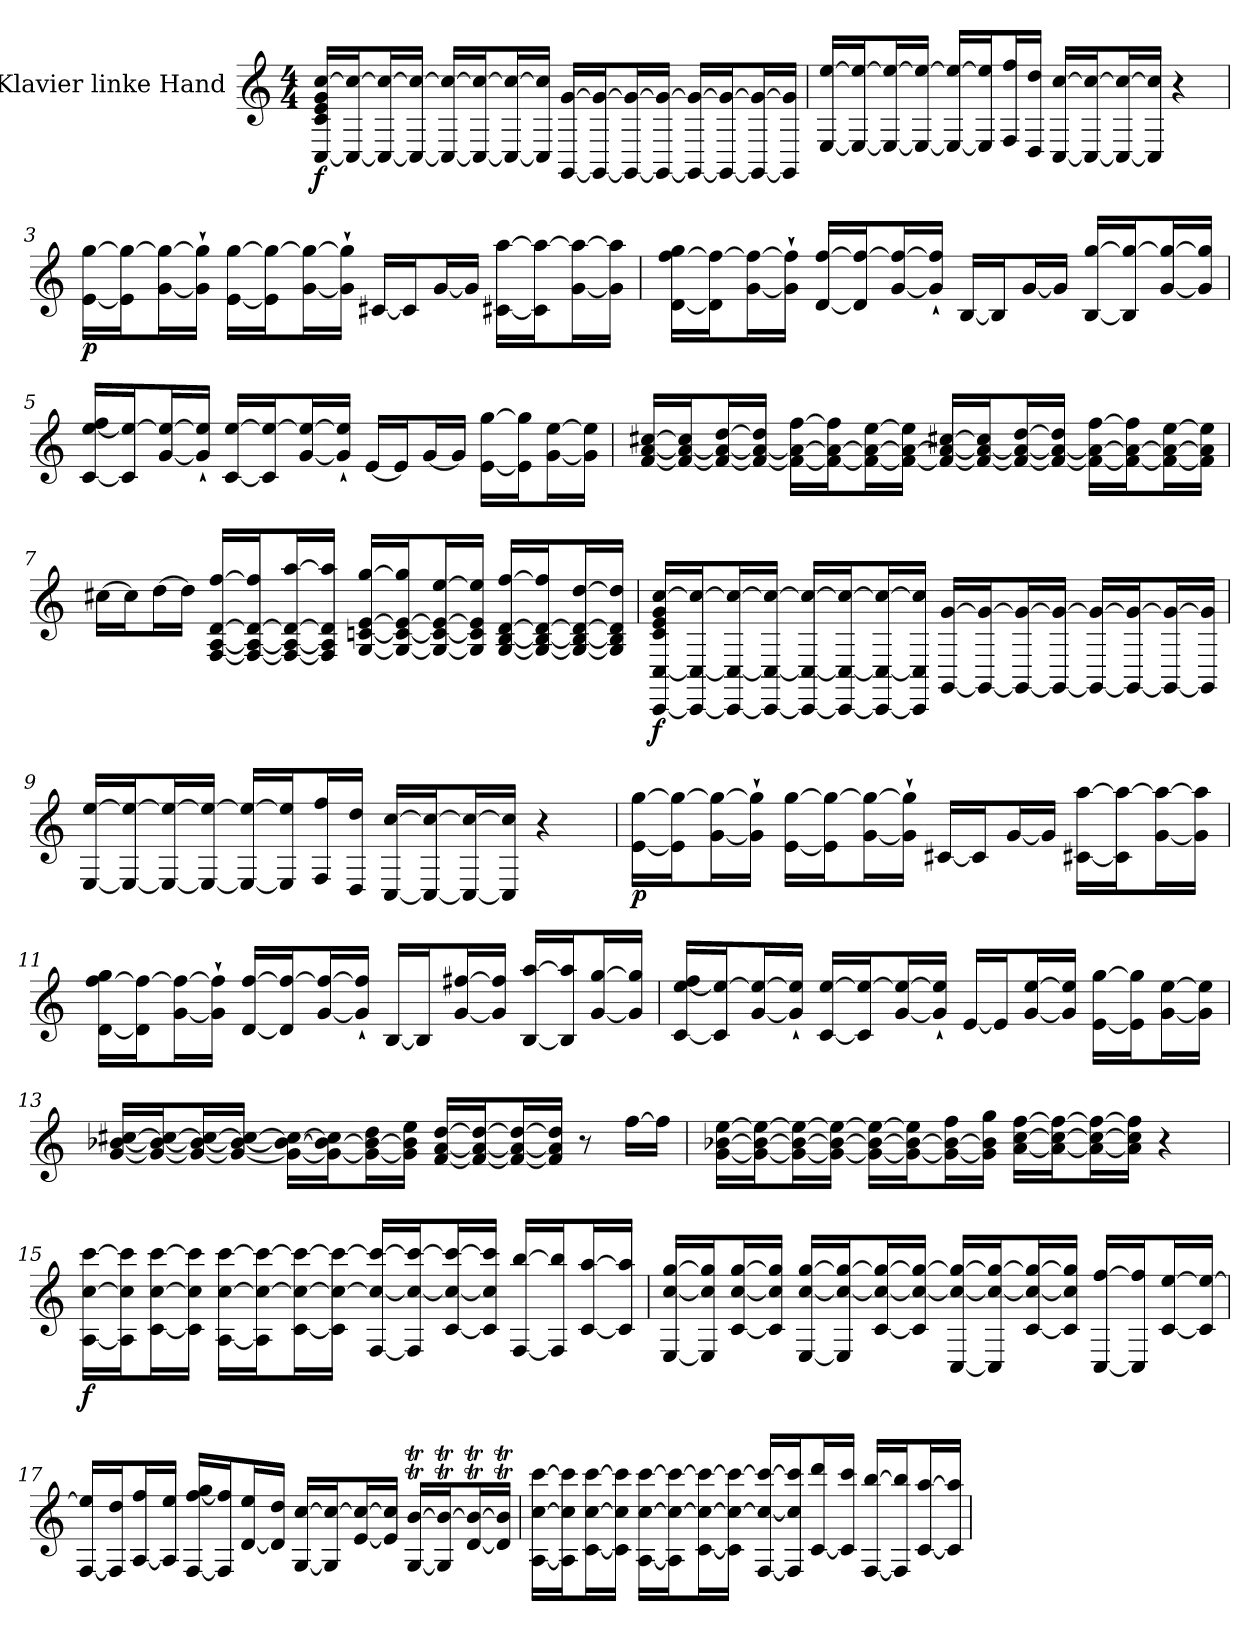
**kern	**dynam
*part1	*part1
*staff1	*staff1
*I"Klavier linke Hand	*
*clefG2	*
*k[]	*
*M4/4	*
=1	=1
[16C 16c 16e 16g [16ccLL	f
16C_ 16cc_J	.
16C_ 16cc_L	.
16C_ 16cc_JJ	.
16C_ 16cc_LL	.
16C_ 16cc_J	.
16C_ 16cc_L	.
16C] 16cc]JJ	.
[16GG [16gLL	.
16GG_ 16g_J	.
16GG_ 16g_L	.
16GG_ 16g_JJ	.
16GG_ 16g_LL	.
16GG_ 16g_J	.
16GG_ 16g_L	.
16GG] 16g]JJ	.
=2	=2
[16E [16eeLL	.
16E_ 16ee_J	.
16E_ 16ee_L	.
16E_ 16ee_JJ	.
16E_ 16ee_LL	.
16E] 16ee]J	.
16F 16ffL	.
16D 16ddJJ	.
[16C [16ccLL	.
16C_ 16cc_J	.
16C_ 16cc_L	.
16C] 16cc]JJ	.
4r	.
=3	=3
[16e [16ggLL	p
16e] 16gg_J	.
[16g 16gg_L	.
16g]` 16gg]`JJ	.
[16e [16ggLL	.
16e] 16gg_J	.
[16g 16gg_L	.
16g]` 16gg]`JJ	.
[16c#XLL	.
16c#J]	.
[16gL	.
16gJJ]	.
[16c#X [16aaLL	.
16c#] 16aa_J	.
[16g 16aa_L	.
16g] 16aa]JJ	.
=4	=4
[16d [16ff 16ggLL	.
16d] 16ff_J	.
[16g 16ff_L	.
16g]` 16ff]`JJ	.
[16d [16ffLL	.
16d] 16ff_J	.
[16g 16ff_L	.
16g]` 16ff]`JJ	.
[16BLL	.
16BJ]	.
[16gL	.
16gJJ]	.
[16B [16ggLL	.
16B] 16gg_J	.
[16g 16gg_L	.
16g] 16gg]JJ	.
=5	=5
[16c [16ee 16ffLL	.
16c] 16ee_J	.
[16g 16ee_L	.
16g]` 16ee]`JJ	.
[16c [16eeLL	.
16c] 16ee_J	.
[16g 16ee_L	.
16g]` 16ee]`JJ	.
[16eLL	.
16eJ]	.
[16gL	.
16gJJ]	.
[16e [16ggLL	.
16e] 16gg]J	.
[16g [16eeL	.
16g] 16ee]JJ	.
=6	=6
[16f [16a [16cc#XLL	.
16f_ 16a_ 16cc#]J	.
16f_ 16a_ [16ddL	.
16f_ 16a_ 16dd]JJ	.
16f_ 16a_ [16ffLL	.
16f_ 16a_ 16ff]J	.
16f_ 16a_ [16eeL	.
16f_ 16a_ 16ee]JJ	.
16f_ 16a_ [16cc#XLL	.
16f_ 16a_ 16cc#]J	.
16f_ 16a_ [16ddL	.
16f_ 16a_ 16dd]JJ	.
16f_ 16a_ [16ffLL	.
16f_ 16a_ 16ff]J	.
16f_ 16a_ [16eeL	.
16f] 16a] 16ee]JJ	.
=7	=7
[16cc#XLL	.
16cc#J]	.
[16ddL	.
16ddJJ]	.
[16F [16A [16d [16ffLL	.
16F_ 16A_ 16d_ 16ff]J	.
16F_ 16A_ 16d_ [16aaL	.
16F] 16A] 16d] 16aa]JJ	.
[16G [16cn [16e [16ggLL	.
16G_ 16c_ 16e_ 16gg]J	.
16G_ 16c_ 16e_ [16eeL	.
16G] 16c] 16e] 16ee]JJ	.
[16G [16B [16d [16ffLL	.
16G_ 16B_ 16d_ 16ff]J	.
16G_ 16B_ 16d_ [16ddL	.
16G] 16B] 16d] 16dd]JJ	.
=8	=8
[16CC [16C 16c 16e 16g [16ccLL	f
16CC_ 16C_ 16cc_J	.
16CC_ 16C_ 16cc_L	.
16CC_ 16C_ 16cc_JJ	.
16CC_ 16C_ 16cc_LL	.
16CC_ 16C_ 16cc_J	.
16CC_ 16C_ 16cc_L	.
16CC] 16C] 16cc]JJ	.
[16GG [16gLL	.
16GG_ 16g_J	.
16GG_ 16g_L	.
16GG_ 16g_JJ	.
16GG_ 16g_LL	.
16GG_ 16g_J	.
16GG_ 16g_L	.
16GG] 16g]JJ	.
=9	=9
[16E [16eeLL	.
16E_ 16ee_J	.
16E_ 16ee_L	.
16E_ 16ee_JJ	.
16E_ 16ee_LL	.
16E] 16ee]J	.
16F 16ffL	.
16D 16ddJJ	.
[16C [16ccLL	.
16C_ 16cc_J	.
16C_ 16cc_L	.
16C] 16cc]JJ	.
4r	.
=10	=10
[16e [16ggLL	p
16e] 16gg_J	.
[16g 16gg_L	.
16g]` 16gg]`JJ	.
[16e [16ggLL	.
16e] 16gg_J	.
[16g 16gg_L	.
16g]` 16gg]`JJ	.
[16c#XLL	.
16c#J]	.
[16gL	.
16gJJ]	.
[16c#X [16aaLL	.
16c#] 16aa_J	.
[16g 16aa_L	.
16g] 16aa]JJ	.
=11	=11
[16d [16ff 16ggLL	.
16d] 16ff_J	.
[16g 16ff_L	.
16g]` 16ff]`JJ	.
[16d [16ffLL	.
16d] 16ff_J	.
[16g 16ff_L	.
16g]` 16ff]`JJ	.
[16BLL	.
16BJ]	.
[16g [16ff#XL	.
16g] 16ff#]JJ	.
[16B [16aaLL	.
16B] 16aa]J	.
[16g [16ggL	.
16g] 16gg]JJ	.
=12	=12
[16c [16ee 16ffLL	.
16c] 16ee_J	.
[16g 16ee_L	.
16g]` 16ee]`JJ	.
[16c [16eeLL	.
16c] 16ee_J	.
[16g 16ee_L	.
16g]` 16ee]`JJ	.
[16eLL	.
16eJ]	.
[16g [16eeL	.
16g] 16ee]JJ	.
[16e [16ggLL	.
16e] 16gg]J	.
[16g [16eeL	.
16g] 16ee]JJ	.
=13	=13
[16g [16b-X [16cc#XLL	.
16g_ 16b-_ 16cc#_J	.
16g_ 16b-_ 16cc#_L	.
16g_ 16b-_ 16cc#_JJ	.
16g_ 16b-_ 16cc#_LL	.
16g_ 16b-_ 16cc#]J	.
16g_ 16b-_ 16ddL	.
16g] 16b-] 16eeJJ	.
[16f [16a [16ddLL	.
16f_ 16a_ 16dd_J	.
16f_ 16a_ 16dd_L	.
16f] 16a] 16dd]JJ	.
8r	.
[16ffLL	.
16ffJJ]	.
=14	=14
[16g [16b-X [16eeLL	.
16g_ 16b-_ 16ee_J	.
16g_ 16b-_ 16ee_L	.
16g_ 16b-_ 16ee_JJ	.
16g_ 16b-_ 16ee_LL	.
16g_ 16b-_ 16ee]J	.
16g_ 16b-_ 16ffL	.
16g] 16b-] 16ggJJ	.
[16a [16cc [16ffLL	.
16a_ 16cc_ 16ff_J	.
16a_ 16cc_ 16ff_L	.
16a] 16cc] 16ff]JJ	.
4r	.
=15	=15
[16A [16cc [16cccLL	f
16A] 16cc] 16ccc]J	.
[16c [16cc [16cccL	.
16c] 16cc] 16ccc]JJ	.
[16A [16cc [16cccLL	.
16A] 16cc_ 16ccc_J	.
[16c 16cc_ 16ccc_L	.
16c] 16cc_ 16ccc_JJ	.
[16F 16cc_ 16ccc_LL	.
16F] 16cc_ 16ccc_J	.
[16c 16cc_ 16ccc_L	.
16c] 16cc] 16ccc]JJ	.
[16F [16bbLL	.
16F] 16bb]J	.
[16c [16aaL	.
16c] 16aa]JJ	.
=16	=16
[16E [16cc [16ggLL	.
16E] 16cc] 16gg]J	.
[16c [16cc [16ggL	.
16c] 16cc] 16gg]JJ	.
[16E [16cc [16ggLL	.
16E] 16cc_ 16gg_J	.
[16c 16cc_ 16gg_L	.
16c] 16cc_ 16gg_JJ	.
[16C 16cc_ 16gg_LL	.
16C] 16cc_ 16gg_J	.
[16c 16cc_ 16gg_L	.
16c] 16cc] 16gg]JJ	.
[16C [16ffLL	.
16C] 16ff]J	.
[16c [16eeL	.
16c] 16ee_JJ	.
=17	=17
[16F 16ee]LL	.
16F] 16ddJ	.
[16A 16ffL	.
16A] 16eeJJ	.
[16F [16ff 16ggLL	.
16F] 16ff]J	.
[16d 16eeL	.
16d] 16ddJJ	.
[16G [16ccLL	.
16G] 16cc_J	.
[16e 16cc_L	.
16e] 16cc]JJ	.
[16GT [16bTLL	.
16G]T 16b_TJ	.
[16dT 16b_TL	.
16d]T 16b]TJJ	.
=18	=18
[16A [16cc [16cccLL	.
16A] 16cc] 16ccc]J	.
[16c [16cc [16cccL	.
16c] 16cc] 16ccc]JJ	.
[16A [16cc [16cccLL	.
16A] 16cc_ 16ccc_J	.
[16c 16cc_ 16ccc_L	.
16c] 16cc_ 16ccc_JJ	.
[16F 16cc_ 16ccc_LL	.
16F] 16cc] 16ccc]J	.
[16c 16dddL	.
16c] 16cccJJ	.
[16F [16bbLL	.
16F] 16bb]J	.
[16c [16aaL	.
16c] 16aa]JJ	.
=	=
*-	*-
